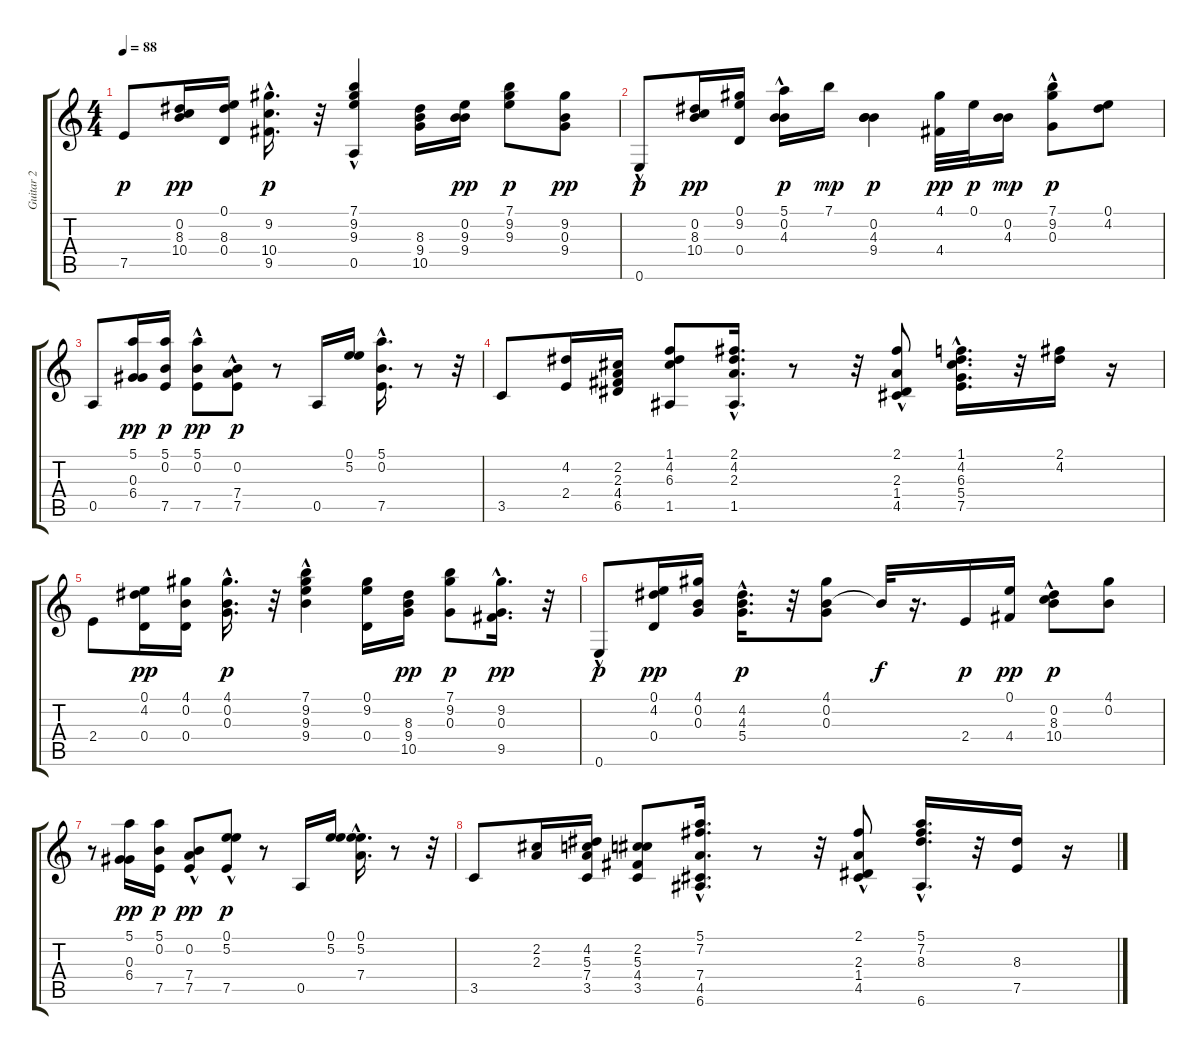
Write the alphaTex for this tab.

\track ("Guitar 2" "Guitar 2") {instrument overdrivenguitar}
\staff {score tabs}
\tuning (E4 B3 G3 D3 A2 E2) {hide}
\ts (4 4)
\tempo 88
\clef g2
\ks c
7.5.8{dy p} (0.2 8.3 10.4).16{dy pp} (0.1 8.3 0.4).16 (9.2{hac} 10.4 9.5).16{d dy p} r.32 (7.1 9.2{hac} 9.3{hac} 0.5{hac}).4 (8.3 9.4 10.5).16 (0.2 9.3 9.4).16{dy pp} (7.1 9.2 9.3).8{dy p} (9.2 0.3 9.4).8{dy pp} |
0.6{hac}.8{dy p} (0.2 8.3 10.4).16{dy pp} (0.1 9.2 0.4).16 (5.1 0.2 4.3{hac}).16{dy p} 7.1.16{dy mp} (0.2 4.3 9.4).4{dy p} (4.1 4.4).32{dy pp} 0.1.32{dy p} (0.2 4.3).16{dy mp} (7.1{hac} 9.2 0.3).8{dy p} (0.1 4.2).8 |
0.5.8 (5.1 0.3 6.4).16{dy pp} (5.1 0.2 7.5).16{dy p} (5.1{hac} 0.2 7.5).8{dy pp} (0.2 7.4 7.5{hac}).8{dy p} r.8 0.5.16 (0.1 5.2).16 (5.1 0.2{hac} 7.5).16{d} r.8 r.32 |
3.5.8 (4.2 2.4).16 (2.2 2.3 4.4 6.5).16 (1.1 4.2 6.3 1.5).8 (2.1{hac} 4.2{hac} 2.3{hac} 1.5{hac}).16{d} r.8 r.32 (2.1{hac} 2.3{hac} 1.4 4.5).8 (1.1 4.2{hac} 6.3{hac} 5.4 7.5{hac}).16{d} r.32 (2.1 4.2).16 r.16 |
2.4.8 (0.1 4.2 0.4).16{dy pp} (4.1 0.2 0.4).16 (4.1{hac} 0.2 0.3).16{d dy p} r.32 (7.1 9.2{hac} 9.3{hac} 9.4{hac}).4 (0.1 9.2 0.4).16 (8.3 9.4 10.5).16{dy pp} (7.1 9.2 0.3).8{dy p} (9.2{hac} 0.3 9.5).16{d dy pp} r.32 |
0.6{hac}.8{dy p} (0.1 4.2 0.4).16{dy pp} (4.1 0.2 0.3).16 (4.2 4.3 5.4{hac}).16{d dy p} r.32 (4.1 0.2 0.3).8 0.2{t}.32{dy f} r.16{d} 2.4.16{dy p} (0.1 4.4).16{dy pp} (0.2{hac} 8.3 10.4).8{dy p} (4.1 0.2).8 |
r.8 (5.1 0.3 6.4).16{dy pp} (5.1 0.2 7.5).16{dy p} (0.2 7.4{hac} 7.5).8{dy pp} (0.1 5.2 7.5{hac}).8{dy p} r.8 0.5.16 (0.1 5.2).16 (0.1{hac} 5.2 7.4).16{d} r.8 r.32 |
3.5.8 (2.2 2.3).16 (4.2 5.3 7.4 3.5).16 (2.2 5.3 4.4 3.5).8 (5.1{hac} 7.2{hac} 7.4{hac} 4.5{hac} 6.6{hac}).16{d} r.8 r.32 (2.1{hac} 2.3{hac} 1.4 4.5).8 (5.1{hac} 7.2 8.3{hac} 6.6).16{d} r.32 (8.3 7.5).16 r.16
